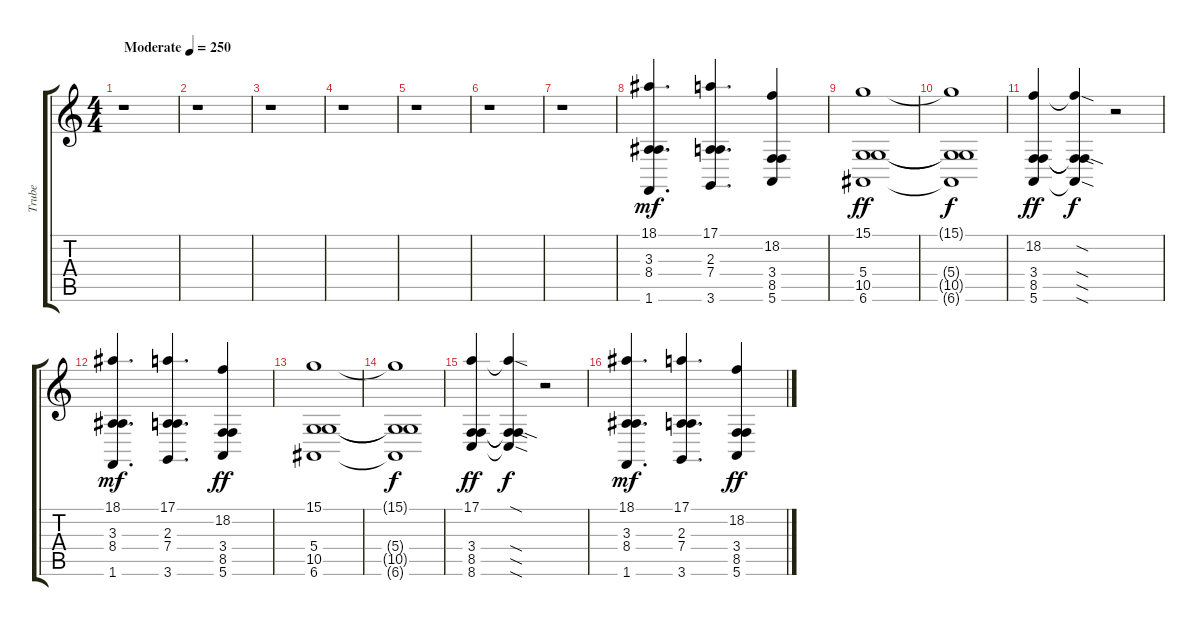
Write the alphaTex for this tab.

\track ("Trube" "Trube") {instrument trumpet}
\staff {score tabs}
\tuning (E4 B3 G3 D3 A2 E2) {hide}
\ts (4 4)
\tempo (250 "Moderate")
\clef g2
\ks c
r.1{dy mf instrument trumpet} |
r.1 |
r.1 |
r.1 |
r.1 |
r.1 |
r.1 |
(18.1 3.3 8.4 1.6).4{d} (17.1 2.3 7.4 3.6).4{d} (18.2 3.4 8.5 5.6).4 |
(15.1 5.4 10.5 6.6).1{dy ff} |
(15.1{t} 5.4{t} 10.5{t} 6.6{t}).1{dy f} |
(18.2 3.4 8.5 5.6).4{dy ff} (18.2{sod t} 3.4{sod t} 8.5{sod t} 5.6{sod t}).4{dy f} r.2 |
(18.1 3.3 8.4 1.6).4{d dy mf} (17.1 2.3 7.4 3.6).4{d} (18.2 3.4 8.5 5.6).4{dy ff} |
(15.1 5.4 10.5 6.6).1 |
(15.1{t} 5.4{t} 10.5{t} 6.6{t}).1{dy f} |
(17.1 3.4 8.5 8.6).4{dy ff} (17.1{sod t} 3.4{sod t} 8.5{sod t} 8.6{sod t}).4{dy f} r.2 |
(18.1 3.3 8.4 1.6).4{d dy mf} (17.1 2.3 7.4 3.6).4{d} (18.2 3.4 8.5 5.6).4{dy ff}
